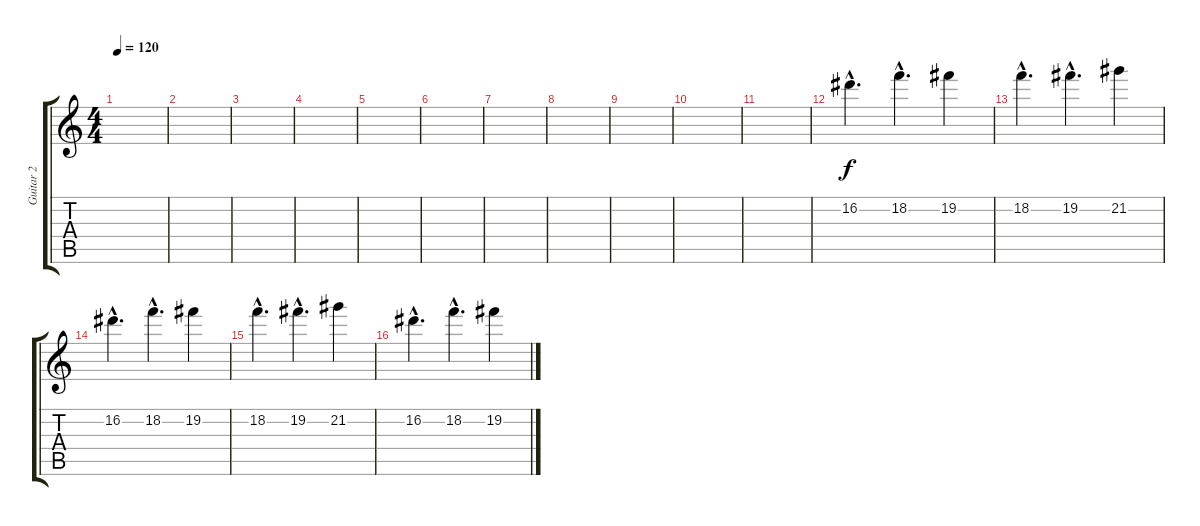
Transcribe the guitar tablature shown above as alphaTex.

\track ("Guitar 2" "Guitar 2") {instrument overdrivenguitar}
\staff {score tabs}
\tuning (E4 B3 G3 D3 A2 E2) {hide}
\ts (4 4)
\tempo 120
\clef g2
\ks c
|
|
|
|
|
|
|
|
|
|
|
16.2{hac}.4{d} 18.2{hac}.4{d} 19.2.4 |
18.2{hac}.4{d} 19.2{hac}.4{d} 21.2.4 |
16.2{hac}.4{d} 18.2{hac}.4{d} 19.2.4 |
18.2{hac}.4{d} 19.2{hac}.4{d} 21.2.4 |
16.2{hac}.4{d} 18.2{hac}.4{d} 19.2.4
